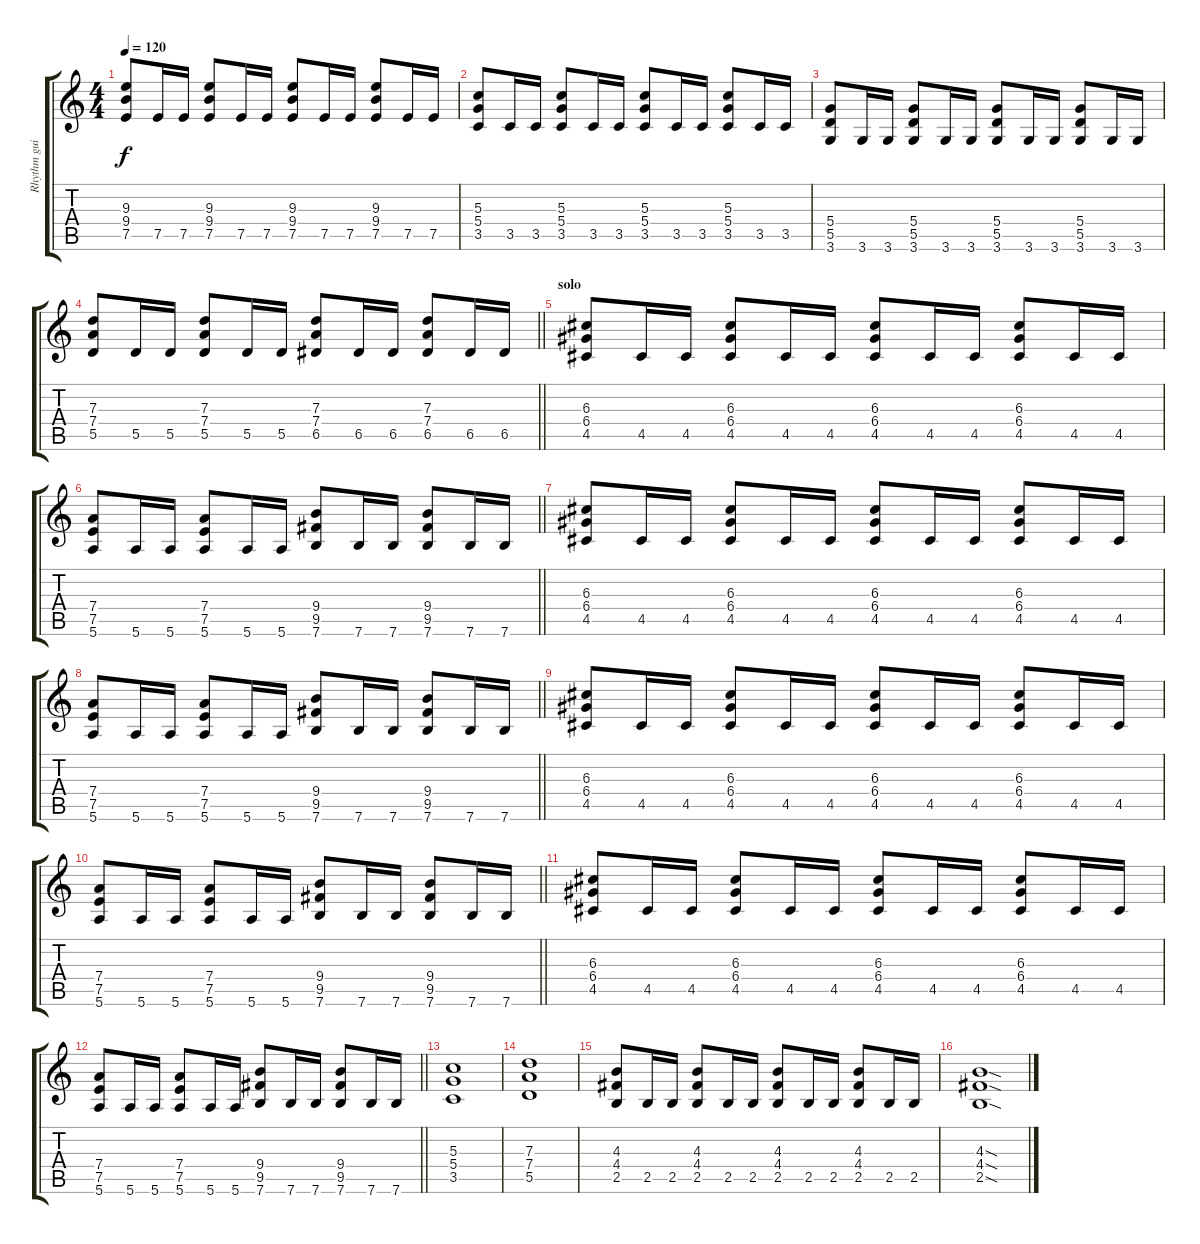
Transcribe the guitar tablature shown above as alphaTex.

\track ("Rhythm guitar" "Rhythm gui") {instrument distortionguitar}
\staff {score tabs}
\tuning (E4 B3 G3 D3 A2 E2) {hide}
\ts (4 4)
\tempo 120
\clef g2
\ks c
(9.3 9.4 7.5).8{dy f} 7.5.16 7.5.16 (9.3 9.4 7.5).8 7.5.16 7.5.16 (9.3 9.4 7.5).8 7.5.16 7.5.16 (9.3 9.4 7.5).8 7.5.16 7.5.16 |
(5.3 5.4 3.5).8 3.5.16 3.5.16 (5.3 5.4 3.5).8 3.5.16 3.5.16 (5.3 5.4 3.5).8 3.5.16 3.5.16 (5.3 5.4 3.5).8 3.5.16 3.5.16 |
(5.4 5.5 3.6).8 3.6.16 3.6.16 (5.4 5.5 3.6).8 3.6.16 3.6.16 (5.4 5.5 3.6).8 3.6.16 3.6.16 (5.4 5.5 3.6).8 3.6.16 3.6.16 |
\barLineRight lightlight
(7.3 7.4 5.5).8 5.5.16 5.5.16 (7.3 7.4 5.5).8 5.5.16 5.5.16 (7.3 7.4 6.5).8 6.5.16 6.5.16 (7.3 7.4 6.5).8 6.5.16 6.5.16 |
\section ("" "solo")
(6.3 6.4 4.5).8 4.5.16 4.5.16 (6.3 6.4 4.5).8 4.5.16 4.5.16 (6.3 6.4 4.5).8 4.5.16 4.5.16 (6.3 6.4 4.5).8 4.5.16 4.5.16 |
\barLineRight lightlight
(7.4 7.5 5.6).8 5.6.16 5.6.16 (7.4 7.5 5.6).8 5.6.16 5.6.16 (9.4 9.5 7.6).8 7.6.16 7.6.16 (9.4 9.5 7.6).8 7.6.16 7.6.16 |
(6.3 6.4 4.5).8 4.5.16 4.5.16 (6.3 6.4 4.5).8 4.5.16 4.5.16 (6.3 6.4 4.5).8 4.5.16 4.5.16 (6.3 6.4 4.5).8 4.5.16 4.5.16 |
\barLineRight lightlight
(7.4 7.5 5.6).8 5.6.16 5.6.16 (7.4 7.5 5.6).8 5.6.16 5.6.16 (9.4 9.5 7.6).8 7.6.16 7.6.16 (9.4 9.5 7.6).8 7.6.16 7.6.16 |
(6.3 6.4 4.5).8 4.5.16 4.5.16 (6.3 6.4 4.5).8 4.5.16 4.5.16 (6.3 6.4 4.5).8 4.5.16 4.5.16 (6.3 6.4 4.5).8 4.5.16 4.5.16 |
\barLineRight lightlight
(7.4 7.5 5.6).8 5.6.16 5.6.16 (7.4 7.5 5.6).8 5.6.16 5.6.16 (9.4 9.5 7.6).8 7.6.16 7.6.16 (9.4 9.5 7.6).8 7.6.16 7.6.16 |
(6.3 6.4 4.5).8 4.5.16 4.5.16 (6.3 6.4 4.5).8 4.5.16 4.5.16 (6.3 6.4 4.5).8 4.5.16 4.5.16 (6.3 6.4 4.5).8 4.5.16 4.5.16 |
\barLineRight lightlight
(7.4 7.5 5.6).8 5.6.16 5.6.16 (7.4 7.5 5.6).8 5.6.16 5.6.16 (9.4 9.5 7.6).8 7.6.16 7.6.16 (9.4 9.5 7.6).8 7.6.16 7.6.16 |
(5.3 5.4 3.5).1 |
(7.3 7.4 5.5).1 |
(4.3 4.4 2.5).8 2.5.16 2.5.16 (4.3 4.4 2.5).8 2.5.16 2.5.16 (4.3 4.4 2.5).8 2.5.16 2.5.16 (4.3 4.4 2.5).8 2.5.16 2.5.16 |
(4.3{sod} 4.4{sod} 2.5{sod}).1
